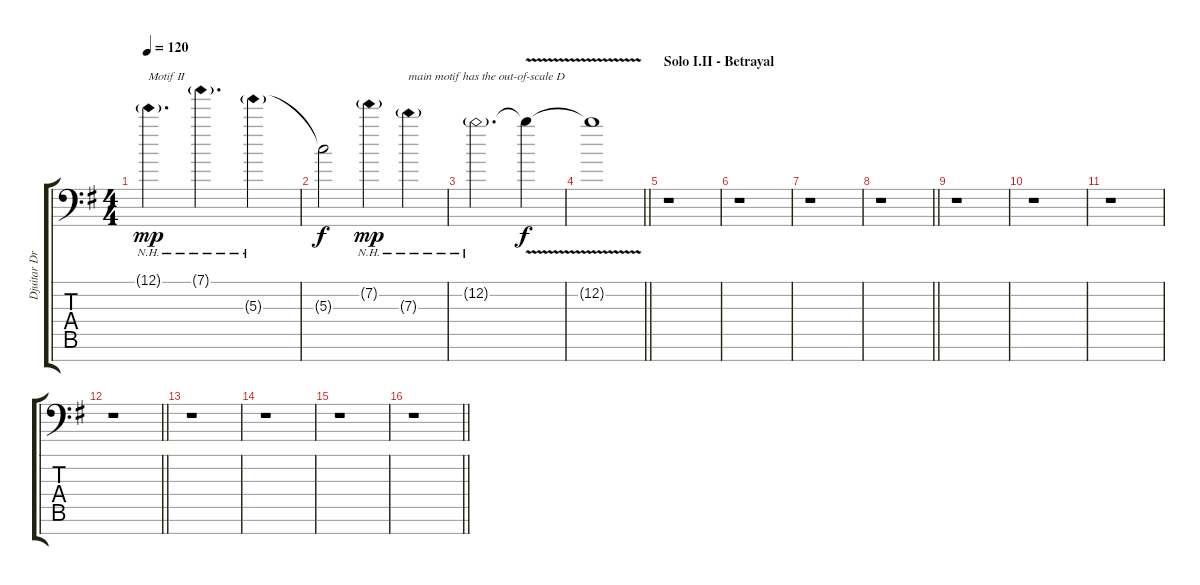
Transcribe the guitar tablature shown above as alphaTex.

\track ("Djuitar Dropped A" "Djuitar Dr") {instrument distortionguitar}
\staff {score tabs}
\tuning (E4 B3 G3 D3 A2 E2 A1) {hide}
\ts (4 4)
\tempo 120
\clef f4
\ks eminor
12.1{nh g}.4{d txt "Motif II" dy mp volume 15 balance 8 instrument overdrivenguitar} 7.1{nh g}.4{d} 5.3{nh g}.4 |
5.3{t}.2{dy f} 7.2{nh g}.4{dy mp} 7.3{nh g}.4{txt "main motif has the out-of-scale D"} |
12.2{nh g}.2{d} 12.2{v t}.4{dy f} |
\barLineRight lightlight
12.2{t}.1 |
\section ("" "Solo I.II - Betrayal")
r.1 |
r.1 |
r.1 |
\barLineRight lightlight
r.1 |
r.1 |
r.1 |
r.1 |
\barLineRight lightlight
r.1 |
r.1 |
r.1 |
r.1 |
\barLineRight lightlight
r.1
